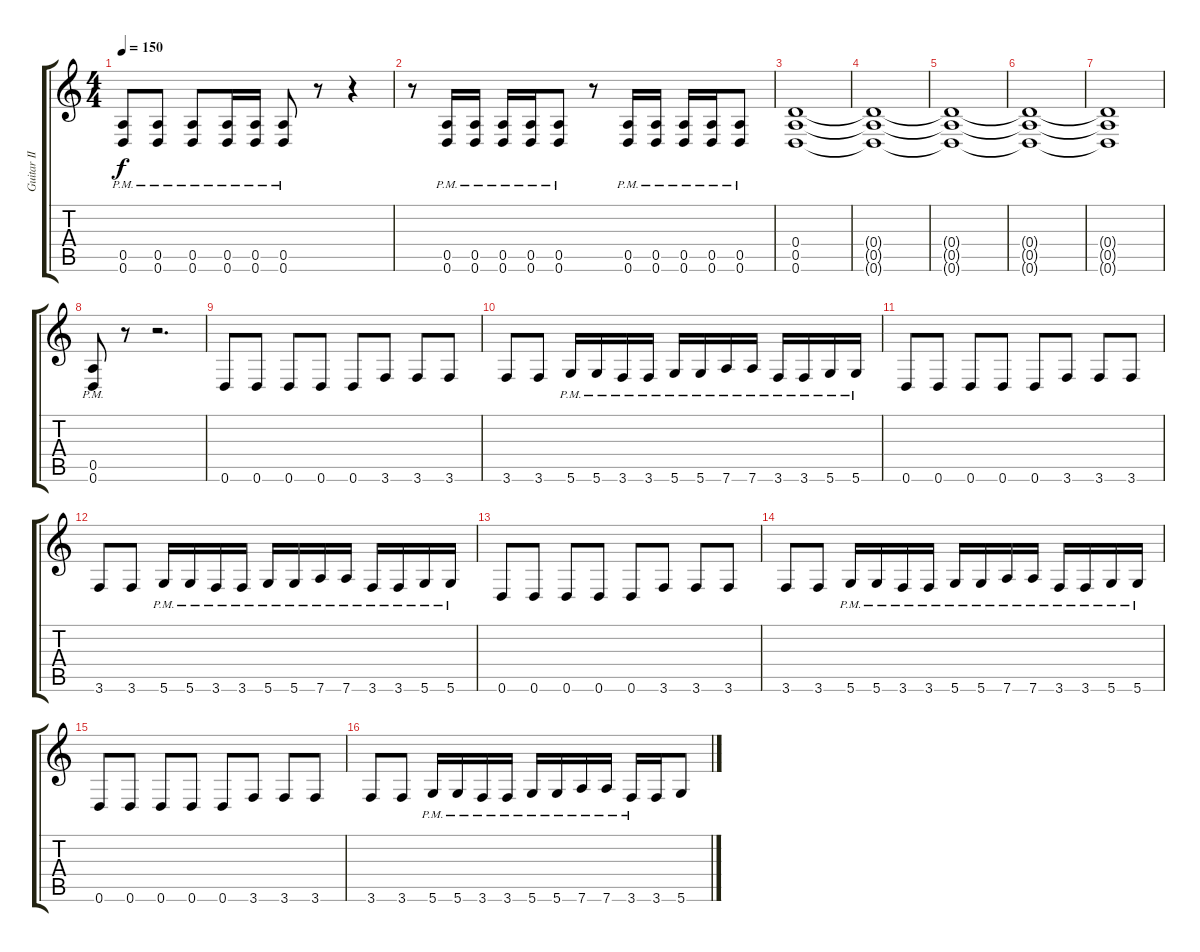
\track ("Guitar II" "Guitar II") {instrument distortionguitar}
\staff {score tabs}
\tuning (E4 B3 G3 D3 A2 D2) {hide}
\ts (4 4)
\tempo 150
\clef g2
\ks c
(0.5{pm} 0.6{pm}).8{dy f} (0.5{pm} 0.6{pm}).8 (0.5{pm} 0.6{pm}).8 (0.5{pm} 0.6{pm}).16 (0.5{pm} 0.6{pm}).16 (0.5{pm} 0.6{pm}).8 r.8 r.4 |
r.8 (0.5{pm} 0.6{pm}).16 (0.5{pm} 0.6{pm}).16 (0.5{pm} 0.6{pm}).16 (0.5{pm} 0.6{pm}).16 (0.5{pm} 0.6{pm}).8 r.8 (0.5{pm} 0.6{pm}).16 (0.5{pm} 0.6{pm}).16 (0.5{pm} 0.6{pm}).16 (0.5{pm} 0.6{pm}).16 (0.5{pm} 0.6{pm}).8 |
(0.4 0.5 0.6).1 |
(0.4{t} 0.5{t} 0.6{t}).1 |
(0.4{t} 0.5{t} 0.6{t}).1 |
(0.4{t} 0.5{t} 0.6{t}).1 |
(0.4{t} 0.5{t} 0.6{t}).1 |
(0.5{pm} 0.6{pm}).8 r.8 r.2{d} |
0.6.8 0.6.8 0.6.8 0.6.8 0.6.8 3.6.8 3.6.8 3.6.8 |
3.6.8 3.6.8 5.6{pm}.16 5.6{pm}.16 3.6{pm}.16 3.6{pm}.16 5.6{pm}.16 5.6{pm}.16 7.6{pm}.16 7.6{pm}.16 3.6{pm}.16 3.6{pm}.16 5.6{pm}.16 5.6{pm}.16 |
0.6.8 0.6.8 0.6.8 0.6.8 0.6.8 3.6.8 3.6.8 3.6.8 |
3.6.8 3.6.8 5.6{pm}.16 5.6{pm}.16 3.6{pm}.16 3.6{pm}.16 5.6{pm}.16 5.6{pm}.16 7.6{pm}.16 7.6{pm}.16 3.6{pm}.16 3.6{pm}.16 5.6{pm}.16 5.6{pm}.16 |
0.6.8 0.6.8 0.6.8 0.6.8 0.6.8 3.6.8 3.6.8 3.6.8 |
3.6.8 3.6.8 5.6{pm}.16 5.6{pm}.16 3.6{pm}.16 3.6{pm}.16 5.6{pm}.16 5.6{pm}.16 7.6{pm}.16 7.6{pm}.16 3.6{pm}.16 3.6{pm}.16 5.6{pm}.16 5.6{pm}.16 |
0.6.8 0.6.8 0.6.8 0.6.8 0.6.8 3.6.8 3.6.8 3.6.8 |
3.6.8 3.6.8 5.6{pm}.16 5.6{pm}.16 3.6{pm}.16 3.6{pm}.16 5.6{pm}.16 5.6{pm}.16 7.6{pm}.16 7.6{pm}.16 3.6{pm}.16 3.6.16 5.6.8
